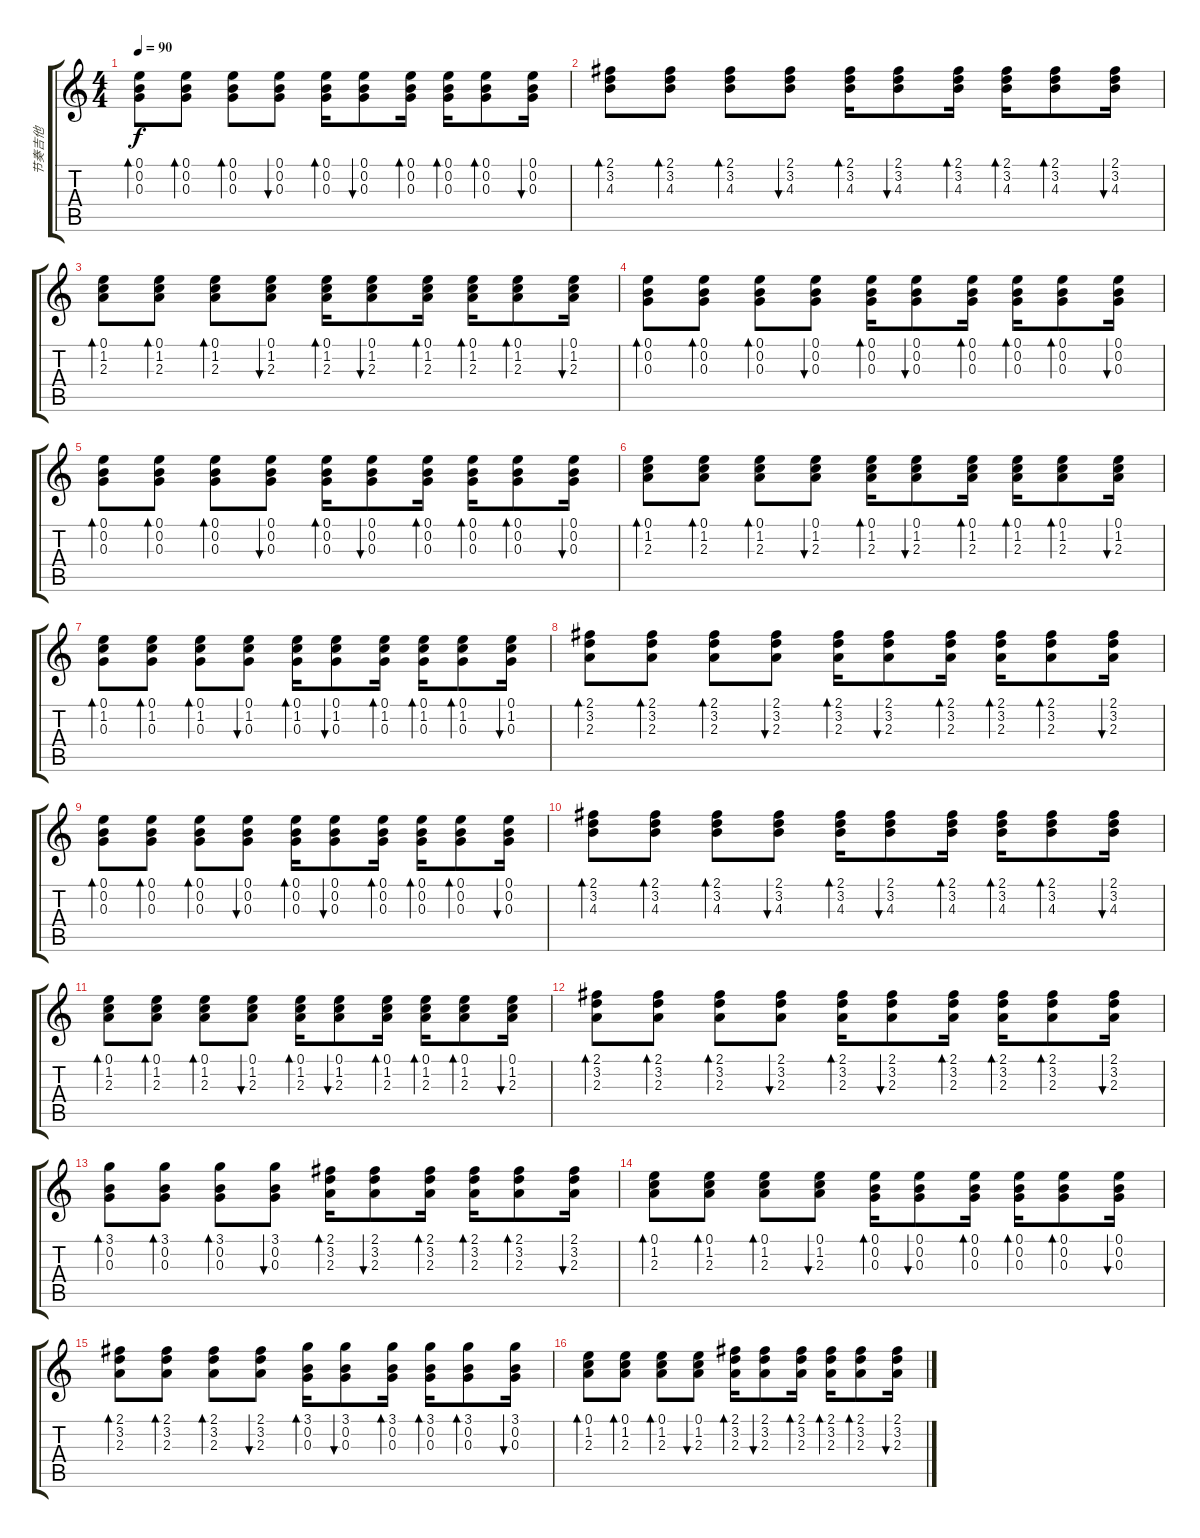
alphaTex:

\track ("节奏吉他" "节奏吉他") {instrument acousticguitarsteel}
\staff {score tabs}
\tuning (E4 B3 G3 D3 A2 E2) {hide}
\ts (4 4)
\tempo 90
\clef g2
\ks c
(0.1 0.2 0.3).8{bd 120 dy f} (0.1 0.2 0.3).8{bd 120} (0.1 0.2 0.3).8{bd 120} (0.1 0.2 0.3).8{bu 120} (0.1 0.2 0.3).16{bd 120} (0.1 0.2 0.3).8{bu 120} (0.1 0.2 0.3).16{bd 120} (0.1 0.2 0.3).16{bd 120} (0.1 0.2 0.3).8{bd 120} (0.1 0.2 0.3).16{bu 120} |
(2.1 3.2 4.3).8{bd 120} (2.1 3.2 4.3).8{bd 120} (2.1 3.2 4.3).8{bd 120} (2.1 3.2 4.3).8{bu 120} (2.1 3.2 4.3).16{bd 120} (2.1 3.2 4.3).8{bu 120} (2.1 3.2 4.3).16{bd 120} (2.1 3.2 4.3).16{bd 120} (2.1 3.2 4.3).8{bd 120} (2.1 3.2 4.3).16{bu 120} |
(0.1 1.2 2.3).8{bd 120} (0.1 1.2 2.3).8{bd 120} (0.1 1.2 2.3).8{bd 120} (0.1 1.2 2.3).8{bu 120} (0.1 1.2 2.3).16{bd 120} (0.1 1.2 2.3).8{bu 120} (0.1 1.2 2.3).16{bd 120} (0.1 1.2 2.3).16{bd 120} (0.1 1.2 2.3).8{bd 120} (0.1 1.2 2.3).16{bu 120} |
(0.1 0.2 0.3).8{bd 120} (0.1 0.2 0.3).8{bd 120} (0.1 0.2 0.3).8{bd 120} (0.1 0.2 0.3).8{bu 120} (0.1 0.2 0.3).16{bd 120} (0.1 0.2 0.3).8{bu 120} (0.1 0.2 0.3).16{bd 120} (0.1 0.2 0.3).16{bd 120} (0.1 0.2 0.3).8{bd 120} (0.1 0.2 0.3).16{bu 120} |
(0.1 0.2 0.3).8{bd 120} (0.1 0.2 0.3).8{bd 120} (0.1 0.2 0.3).8{bd 120} (0.1 0.2 0.3).8{bu 120} (0.1 0.2 0.3).16{bd 120} (0.1 0.2 0.3).8{bu 120} (0.1 0.2 0.3).16{bd 120} (0.1 0.2 0.3).16{bd 120} (0.1 0.2 0.3).8{bd 120} (0.1 0.2 0.3).16{bu 120} |
(0.1 1.2 2.3).8{bd 120} (0.1 1.2 2.3).8{bd 120} (0.1 1.2 2.3).8{bd 120} (0.1 1.2 2.3).8{bu 120} (0.1 1.2 2.3).16{bd 120} (0.1 1.2 2.3).8{bu 120} (0.1 1.2 2.3).16{bd 120} (0.1 1.2 2.3).16{bd 120} (0.1 1.2 2.3).8{bd 120} (0.1 1.2 2.3).16{bu 120} |
(0.1 1.2 0.3).8{bd 120} (0.1 1.2 0.3).8{bd 120} (0.1 1.2 0.3).8{bd 120} (0.1 1.2 0.3).8{bu 120} (0.1 1.2 0.3).16{bd 120} (0.1 1.2 0.3).8{bu 120} (0.1 1.2 0.3).16{bd 120} (0.1 1.2 0.3).16{bd 120} (0.1 1.2 0.3).8{bd 120} (0.1 1.2 0.3).16{bu 120} |
(2.1 3.2 2.3).8{bd 120} (2.1 3.2 2.3).8{bd 120} (2.1 3.2 2.3).8{bd 120} (2.1 3.2 2.3).8{bu 120} (2.1 3.2 2.3).16{bd 120} (2.1 3.2 2.3).8{bu 120} (2.1 3.2 2.3).16{bd 120} (2.1 3.2 2.3).16{bd 120} (2.1 3.2 2.3).8{bd 120} (2.1 3.2 2.3).16{bu 120} |
(0.1 0.2 0.3).8{bd 120} (0.1 0.2 0.3).8{bd 120} (0.1 0.2 0.3).8{bd 120} (0.1 0.2 0.3).8{bu 120} (0.1 0.2 0.3).16{bd 120} (0.1 0.2 0.3).8{bu 120} (0.1 0.2 0.3).16{bd 120} (0.1 0.2 0.3).16{bd 120} (0.1 0.2 0.3).8{bd 120} (0.1 0.2 0.3).16{bu 120} |
(2.1 3.2 4.3).8{bd 120} (2.1 3.2 4.3).8{bd 120} (2.1 3.2 4.3).8{bd 120} (2.1 3.2 4.3).8{bu 120} (2.1 3.2 4.3).16{bd 120} (2.1 3.2 4.3).8{bu 120} (2.1 3.2 4.3).16{bd 120} (2.1 3.2 4.3).16{bd 120} (2.1 3.2 4.3).8{bd 120} (2.1 3.2 4.3).16{bu 120} |
(0.1 1.2 2.3).8{bd 120} (0.1 1.2 2.3).8{bd 120} (0.1 1.2 2.3).8{bd 120} (0.1 1.2 2.3).8{bu 120} (0.1 1.2 2.3).16{bd 120} (0.1 1.2 2.3).8{bu 120} (0.1 1.2 2.3).16{bd 120} (0.1 1.2 2.3).16{bd 120} (0.1 1.2 2.3).8{bd 120} (0.1 1.2 2.3).16{bu 120} |
(2.1 3.2 2.3).8{bd 120} (2.1 3.2 2.3).8{bd 120} (2.1 3.2 2.3).8{bd 120} (2.1 3.2 2.3).8{bu 120} (2.1 3.2 2.3).16{bd 120} (2.1 3.2 2.3).8{bu 120} (2.1 3.2 2.3).16{bd 120} (2.1 3.2 2.3).16{bd 120} (2.1 3.2 2.3).8{bd 120} (2.1 3.2 2.3).16{bu 120} |
(3.1 0.2 0.3).8{bd 120} (3.1 0.2 0.3).8{bd 120} (3.1 0.2 0.3).8{bd 120} (3.1 0.2 0.3).8{bu 120} (2.1 3.2 2.3).16{bd 120} (2.1 3.2 2.3).8{bu 120} (2.1 3.2 2.3).16{bd 120} (2.1 3.2 2.3).16{bd 120} (2.1 3.2 2.3).8{bd 120} (2.1 3.2 2.3).16{bu 120} |
(0.1 1.2 2.3).8{bd 60} (0.1 1.2 2.3).8{bd 60} (0.1 1.2 2.3).8{bd 60} (0.1 1.2 2.3).8{bu 120} (0.1 0.2 0.3).16{bd 60} (0.1 0.2 0.3).8{bu 60} (0.1 0.2 0.3).16{bd 60} (0.1 0.2 0.3).16{bd 120} (0.1 0.2 0.3).8{bd 120} (0.1 0.2 0.3).16{bu 120} |
(2.1 3.2 2.3).8{bd 120} (2.1 3.2 2.3).8{bd 120} (2.1 3.2 2.3).8{bd 120} (2.1 3.2 2.3).8{bu 120} (3.1 0.2 0.3).16{bd 120} (3.1 0.2 0.3).8{bu 120} (3.1 0.2 0.3).16{bd 120} (3.1 0.2 0.3).16{bd 120} (3.1 0.2 0.3).8{bd 120} (3.1 0.2 0.3).16{bu 120} |
(0.1 1.2 2.3).8{bd 120} (0.1 1.2 2.3).8{bd 120} (0.1 1.2 2.3).8{bd 120} (0.1 1.2 2.3).8{bu 120} (2.1 3.2 2.3).16{bd 120} (2.1 3.2 2.3).8{bu 120} (2.1 3.2 2.3).16{bd 120} (2.1 3.2 2.3).16{bd 120} (2.1 3.2 2.3).8{bd 120} (2.1 3.2 2.3).16{bu 120}
